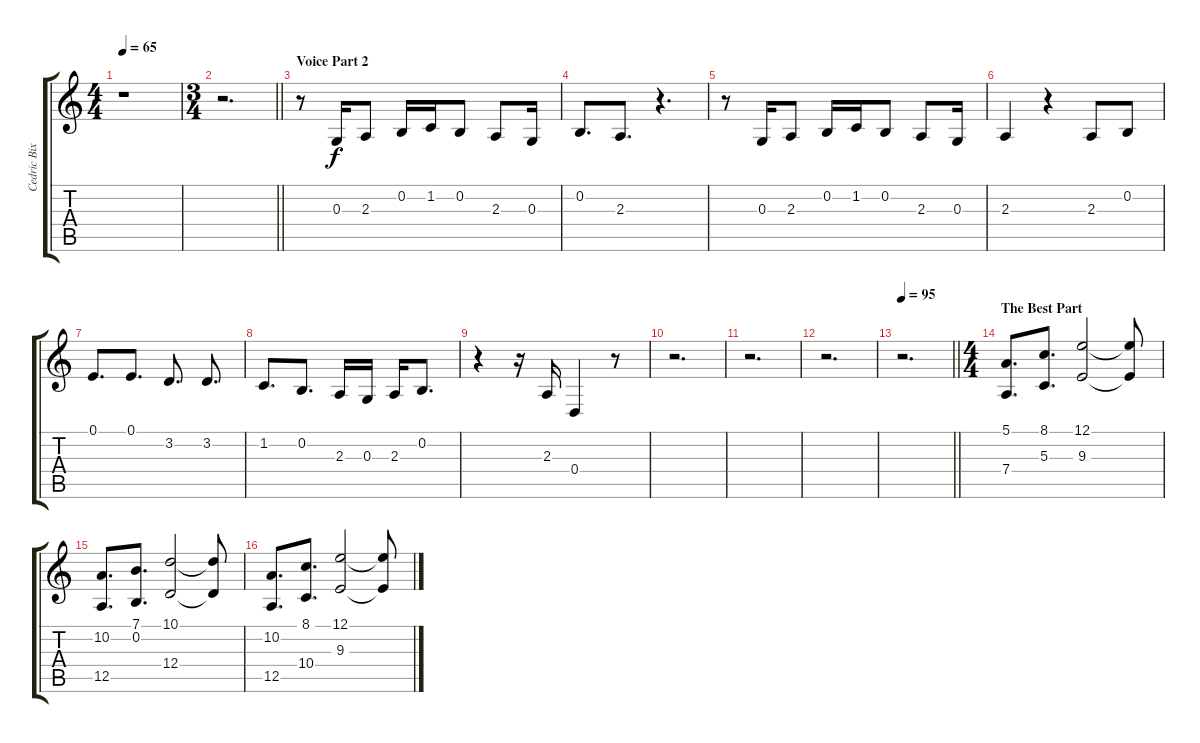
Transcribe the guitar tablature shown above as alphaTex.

\track ("Cedric Bixler-Zavala [Voice]" "Cedric Bix") {instrument electricpiano1}
\staff {score tabs}
\tuning (E4 B3 G3 D3 A2 D2) {hide}
\ts (4 4)
\tempo 65
\clef g2
\ks c
r.1{dy f} |
\ts (3 4)
\barLineRight lightlight
r.2{d} |
\section ("" "Voice Part 2")
r.8 0.3.16 2.3.8 0.2.16 1.2.16 0.2.8 2.3.8 0.3.16 |
0.2.8{d} 2.3.8{d} r.4{d} |
r.8 0.3.16 2.3.8 0.2.16 1.2.16 0.2.8 2.3.8 0.3.16 |
2.3.4 r.4 2.3.8 0.2.8 |
0.1.8{d} 0.1.8{d} 3.2.8{d} 3.2.8{d} |
1.2.8{d} 0.2.8{d} 2.3.16 0.3.16 2.3.16 0.2.8{d} |
r.4 r.16 2.3.16 0.4.4 r.8 |
r.2{d} |
r.2{d} |
r.2{d} |
\tempo 95
\barLineRight lightlight
r.2{d} |
\ts (4 4)
\section ("" "The Best Part ")
(5.1 7.4).8{d} (8.1 5.3).8{d} (12.1 9.3).2 (12.1{t} 9.3{t}).8 |
(10.2 12.5).8{d} (7.1 0.2).8{d} (10.1 12.4).2 (10.1{t} 12.4{t}).8 |
(10.2 12.5).8{d} (8.1 10.4).8{d} (12.1 9.3).2 (12.1{t} 9.3{t}).8
